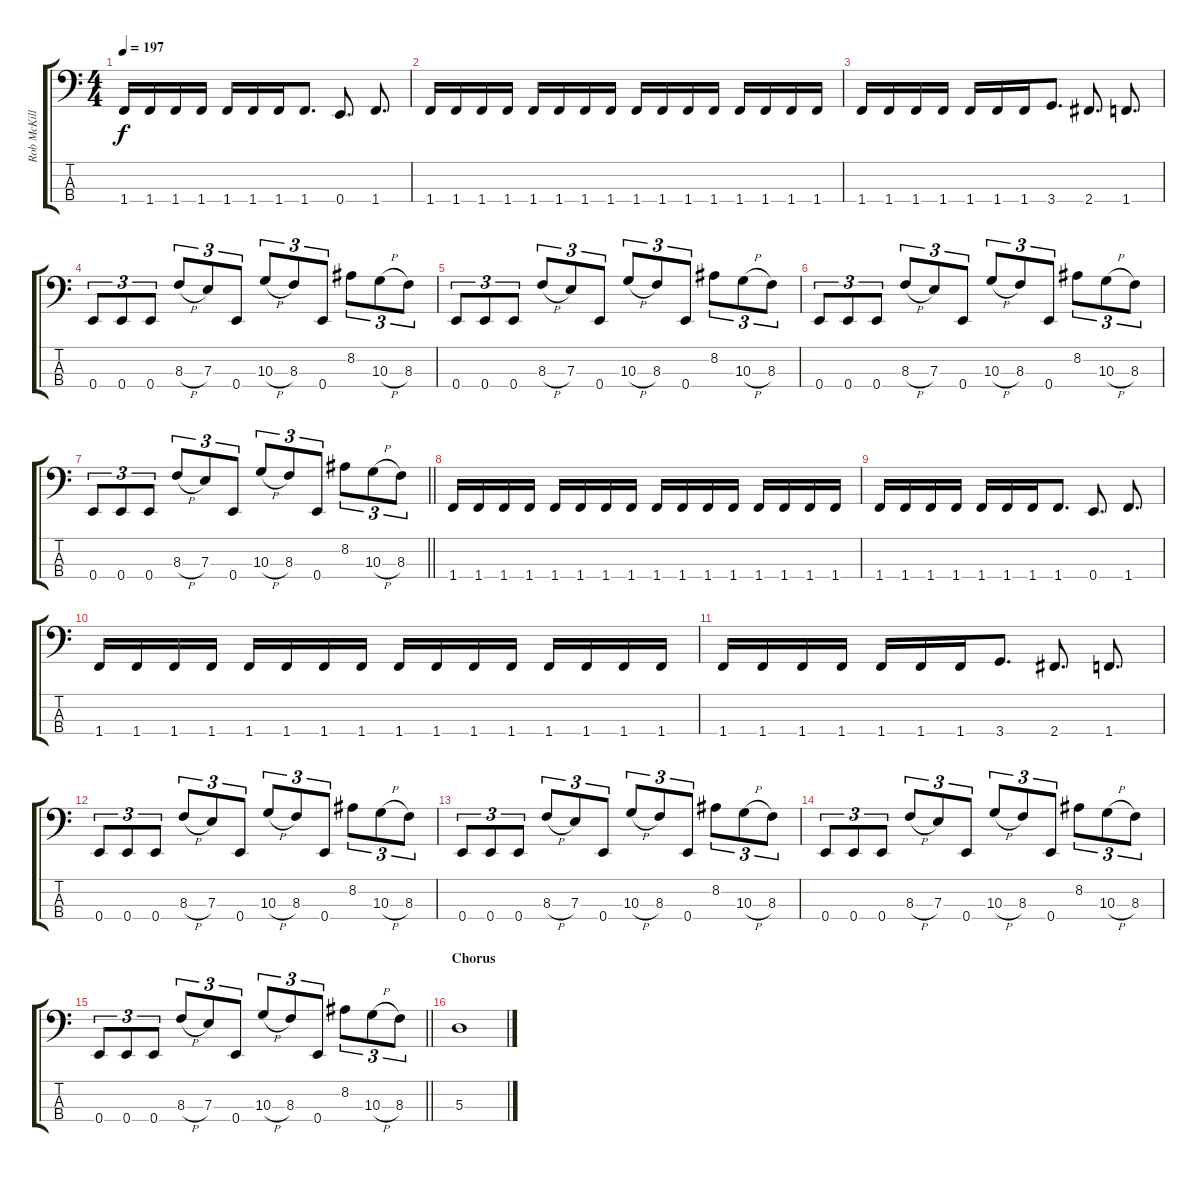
\track ("Rob McKillop" "Rob McKill") {instrument electricbassfinger}
\staff {score tabs}
\tuning (G2 D2 A1 E1) {hide}
\ts (4 4)
\tempo 197
\clef f4
\ks c
1.4.16{dy f} 1.4.16 1.4.16 1.4.16 1.4.16 1.4.16 1.4.16 1.4.8{d} 0.4.8{d} 1.4.8{d} |
1.4.16 1.4.16 1.4.16 1.4.16 1.4.16 1.4.16 1.4.16 1.4.16 1.4.16 1.4.16 1.4.16 1.4.16 1.4.16 1.4.16 1.4.16 1.4.16 |
1.4.16 1.4.16 1.4.16 1.4.16 1.4.16 1.4.16 1.4.16 3.4.8{d} 2.4.8{d} 1.4.8{d} |
0.4.8{tu (3 2)} 0.4.8{tu (3 2)} 0.4.8{tu (3 2)} 8.3{h}.8{tu (3 2)} 7.3.8{tu (3 2)} 0.4.8{tu (3 2)} 10.3{h}.8{tu (3 2)} 8.3.8{tu (3 2)} 0.4.8{tu (3 2)} 8.2.8{tu (3 2)} 10.3{h}.8{tu (3 2)} 8.3.8{tu (3 2)} |
0.4.8{tu (3 2)} 0.4.8{tu (3 2)} 0.4.8{tu (3 2)} 8.3{h}.8{tu (3 2)} 7.3.8{tu (3 2)} 0.4.8{tu (3 2)} 10.3{h}.8{tu (3 2)} 8.3.8{tu (3 2)} 0.4.8{tu (3 2)} 8.2.8{tu (3 2)} 10.3{h}.8{tu (3 2)} 8.3.8{tu (3 2)} |
0.4.8{tu (3 2)} 0.4.8{tu (3 2)} 0.4.8{tu (3 2)} 8.3{h}.8{tu (3 2)} 7.3.8{tu (3 2)} 0.4.8{tu (3 2)} 10.3{h}.8{tu (3 2)} 8.3.8{tu (3 2)} 0.4.8{tu (3 2)} 8.2.8{tu (3 2)} 10.3{h}.8{tu (3 2)} 8.3.8{tu (3 2)} |
\barLineRight lightlight
0.4.8{tu (3 2)} 0.4.8{tu (3 2)} 0.4.8{tu (3 2)} 8.3{h}.8{tu (3 2)} 7.3.8{tu (3 2)} 0.4.8{tu (3 2)} 10.3{h}.8{tu (3 2)} 8.3.8{tu (3 2)} 0.4.8{tu (3 2)} 8.2.8{tu (3 2)} 10.3{h}.8{tu (3 2)} 8.3.8{tu (3 2)} |
1.4.16 1.4.16 1.4.16 1.4.16 1.4.16 1.4.16 1.4.16 1.4.16 1.4.16 1.4.16 1.4.16 1.4.16 1.4.16 1.4.16 1.4.16 1.4.16 |
1.4.16 1.4.16 1.4.16 1.4.16 1.4.16 1.4.16 1.4.16 1.4.8{d} 0.4.8{d} 1.4.8{d} |
1.4.16 1.4.16 1.4.16 1.4.16 1.4.16 1.4.16 1.4.16 1.4.16 1.4.16 1.4.16 1.4.16 1.4.16 1.4.16 1.4.16 1.4.16 1.4.16 |
1.4.16 1.4.16 1.4.16 1.4.16 1.4.16 1.4.16 1.4.16 3.4.8{d} 2.4.8{d} 1.4.8{d} |
0.4.8{tu (3 2)} 0.4.8{tu (3 2)} 0.4.8{tu (3 2)} 8.3{h}.8{tu (3 2)} 7.3.8{tu (3 2)} 0.4.8{tu (3 2)} 10.3{h}.8{tu (3 2)} 8.3.8{tu (3 2)} 0.4.8{tu (3 2)} 8.2.8{tu (3 2)} 10.3{h}.8{tu (3 2)} 8.3.8{tu (3 2)} |
0.4.8{tu (3 2)} 0.4.8{tu (3 2)} 0.4.8{tu (3 2)} 8.3{h}.8{tu (3 2)} 7.3.8{tu (3 2)} 0.4.8{tu (3 2)} 10.3{h}.8{tu (3 2)} 8.3.8{tu (3 2)} 0.4.8{tu (3 2)} 8.2.8{tu (3 2)} 10.3{h}.8{tu (3 2)} 8.3.8{tu (3 2)} |
0.4.8{tu (3 2)} 0.4.8{tu (3 2)} 0.4.8{tu (3 2)} 8.3{h}.8{tu (3 2)} 7.3.8{tu (3 2)} 0.4.8{tu (3 2)} 10.3{h}.8{tu (3 2)} 8.3.8{tu (3 2)} 0.4.8{tu (3 2)} 8.2.8{tu (3 2)} 10.3{h}.8{tu (3 2)} 8.3.8{tu (3 2)} |
\barLineRight lightlight
0.4.8{tu (3 2)} 0.4.8{tu (3 2)} 0.4.8{tu (3 2)} 8.3{h}.8{tu (3 2)} 7.3.8{tu (3 2)} 0.4.8{tu (3 2)} 10.3{h}.8{tu (3 2)} 8.3.8{tu (3 2)} 0.4.8{tu (3 2)} 8.2.8{tu (3 2)} 10.3{h}.8{tu (3 2)} 8.3.8{tu (3 2)} |
\section ("" "Chorus")
5.3.1
